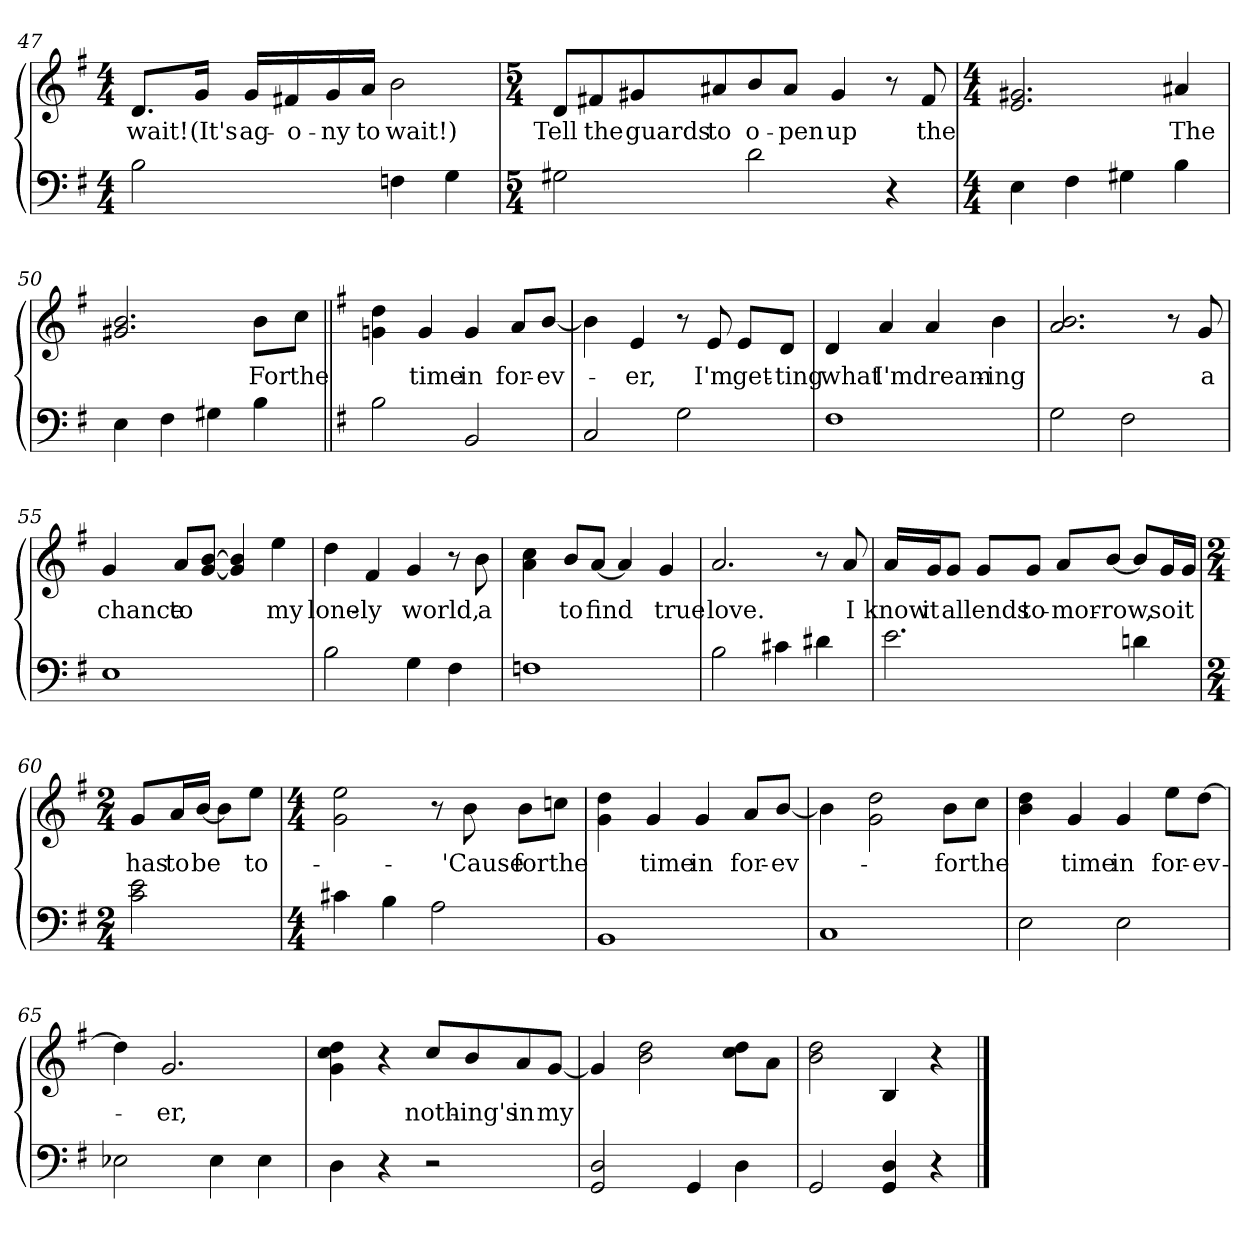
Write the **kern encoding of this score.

**kern	**kern	**text
*part1	*part1	*part1
*staff2	*staff1	*staff1
*clefF4	*clefG2	*
*k[f#]	*k[f#]	*
*M4/4	*M4/4	*
=47	=47	=47
2B\	8.d/L	wait!
.	16g/Jk	(It's
.	16g/LL	ag-
.	16f#X/	-o-
.	16g/	-ny
.	16a/JJ	to
4Fn\	2b\	wait!)
4G\	.	.
!!LO:LB:g=z
=48	=48	=48
*M5/4	*M5/4	*
2G#X\	8d/L	Tell
.	8f#X/	the
.	8g#X/	guards
.	8a#X/	to
2d\	8b/	o-
.	8a#/J	-pen
.	4g#/	up
4r	8r	.
.	8f#/	the
=49	=49	=49
*M4/4	*M4/4	*
4E\	2.e/ 2.g#X/	.
4F#\	.	.
4G#X\	.	.
4B\	4a#X/	The
=50	=50	=50
4E\	2.g#X/ 2.b/	.
4F#\	.	.
4G#X\	.	.
4B\	8b\L	For
.	8cc\J	the
=51||	=51||	=51||
*k[f#]	*k[f#]	*
2B\	4gn\ 4dd\	.
.	4g/	time
2BB/	4g/	in
.	8a/L	for-
.	[8b/J	-ev-
!!LO:LB:g=z
=52	=52	=52
2C/	4b\]	.
.	4e/	-er,
2G\	8r	.
.	8e/	I'm
.	8e/L	get-
.	8d/J	-ting
=53	=53	=53
1F#	4d/	what
.	4a/	I'm
.	4a/	dream-
.	4b\	-ing
=54	=54	=54
2G\	2.a/ 2.b/	.
2F#\	.	.
.	8r	.
.	8g/	a
=55	=55	=55
1E	4g/	chance
.	8a/L	to
.	[8g/ [8b/J	.
.	4g]/ 4b]/	.
.	4ee\	my
!!LO:LB:g=z
=56	=56	=56
2B\	4dd\	lone-
.	4f#/	-ly
4G\	4g/	world,
4F#\	8r	.
.	8b\	a
=57	=57	=57
1Fn	4a\ 4cc\	.
.	8b/L	to
.	[8a/J	find
.	4a/]	.
.	4g/	true
=58	=58	=58
2B\	2.a/	love.
4c#X\	.	.
4d#X\	8r	.
.	8a/	I
=59	=59	=59
2.e\	16a/LL	know
.	16g/J	it
.	8g/J	all
.	8g/L	ends
.	8g/J	to-
.	8a/L	-mor-
.	[8b/J	-row,
4dn\	8b/L]	.
.	16g/L	so
.	16g/JJ	it
!!LO:PB:g=z
=60	=60	=60
*M2/4	*M2/4	*
2c\ 2e\	8g/L	has
.	16a/L	to
.	[16b/JJ	be
.	8b\L]	.
.	8ee\J	to-
=61	=61	=61
*M4/4	*M4/4	*
4c#X\	2g\ 2ee\	.
4B\	.	.
2A\	8r	.
.	8b\	'Cause
.	8b\L	for
.	8ccn\J	the
=62	=62	=62
1BB	4g\ 4dd\	.
.	4g/	time
.	4g/	in
.	8a/L	for-
.	[8b/J	-ev-
=63	=63	=63
1C	4b\]	.
.	2g\ 2dd\	.
.	8b\L	for
.	8cc\J	the
!!LO:LB:g=z
=64	=64	=64
2E\	4b\ 4dd\	.
.	4g/	time
2E\	4g/	in
.	8ee\L	for-
.	[8dd\J	-ev-
=65	=65	=65
2E-X\	4dd\]	.
.	2.g/	-er,
4E-\	.	.
4E-\	.	.
=66	=66	=66
4D\	4g\ 4cc\ 4dd\	.
4r	4r	.
2r	8cc/L	noth-
.	8b/	-ing's
.	8a/	in
.	[8g/J	my
=67	=67	=67
2GG/ 2D/	4g/]	.
.	2b\ 2dd\	.
4GG/	.	.
4D\	8cc\ 8dd\L	.
.	8a\J	.
=68	=68	=68
2GG/	2b\ 2dd\	.
4GG/ 4D/	4B/	.
4r	4r	.
==	==	==
*-	*-	*-
